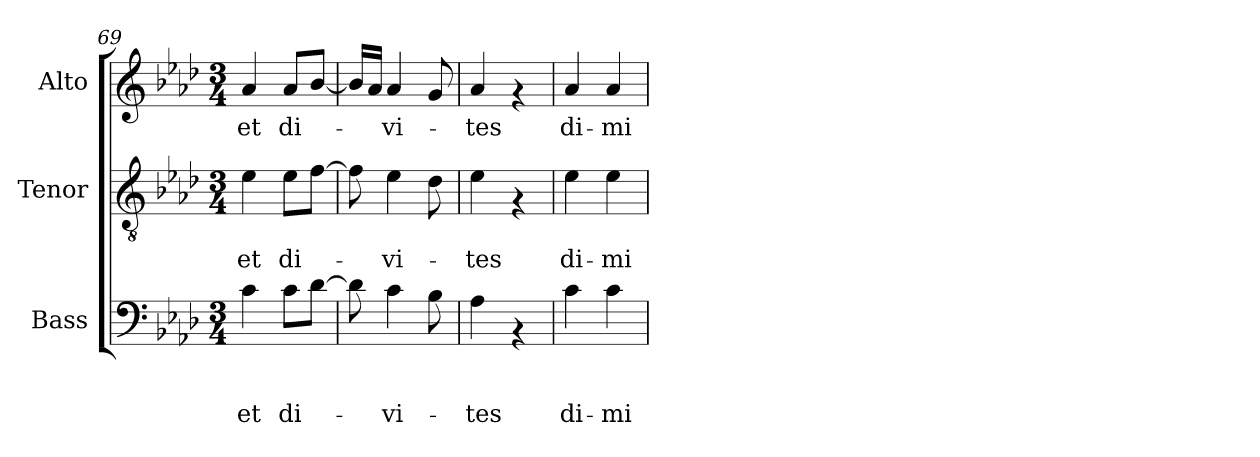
**kern	**text	**text	**text	**kern	**text	**text	**kern	**text
*part3	*part3	*part3	*part3	*part2	*part2	*part2	*part1	*part1
*staff3	*staff3	*staff3	*staff3	*staff2	*staff2	*staff2	*staff1	*staff1
*I"Bass	*	*	*	*I"Tenor	*	*	*I"Alto	*
*I'B.	*	*	*	*I'T.	*	*	*I'A.	*
*clefF4	*	*	*	*clefGv2	*	*	*clefG2	*
*ITrd-3c-5	*	*	*	*ITrd-3c-5	*	*	*ITrd2c3	*
*k[b-e-a-d-g-]	*	*	*	*k[b-e-a-d-g-]	*	*	*k[b-]	*
*D-:	*	*	*	*D-:	*	*	*F:	*
*M3/4	*	*	*	*M3/4	*	*	*M3/4	*
=69	=69	=69	=69	=69	=69	=69	=69	=69
!	!	!	!LO:LY:b	!	!	!LO:LY:b	!	!LO:LY:b:rj
4f\	.	.	et	4a-\	.	et	4f/	et
!	!	!	!LO:LY:b	!	!	!LO:LY:b	!	!LO:LY:b:rj
8f\L	.	.	di-	8a-\L	.	di-	8f/L	di-
[>8g-\J	.	.	.	[>8b-\J	.	.	[<8g/J	.
=70	=70	=70	=70	=70	=70	=70	=70	=70
8g-\]	.	.	.	8b-\]	.	.	16g/LL]	.
.	.	.	.	.	.	.	16f/JJ	.
!	!	!	!LO:LY:b	!	!	!LO:LY:b	!	!LO:LY:b:rj
4f\	.	.	-vi-	4a-\	.	-vi-	4f/	-vi-
8e-\	.	.	.	8g-\	.	.	8e/	.
=71	=71	=71	=71	=71	=71	=71	=71	=71
!	!	!	!LO:LY:b	!	!	!LO:LY:b	!	!LO:LY:b:rj
4d-\	.	.	-tes	4a-\	.	-tes	4f/	-tes
4rAA	.	.	.	4rF	.	.	4rf	.
=72	=72	=72	=72	=72	=72	=72	=72	=72
!	!	!	!LO:LY:b	!	!	!LO:LY:b	!	!LO:LY:b:rj
4f\	.	.	di-	4a-\	.	di-	4f/	di-
!	!	!	!LO:LY:b	!	!	!LO:LY:b	!	!LO:LY:b:rj
4f\	.	.	-mi-	4a-\	.	-mi-	4f/	-mi-
=	=	=	=	=	=	=	=	=
*-	*-	*-	*-	*-	*-	*-	*-	*-
